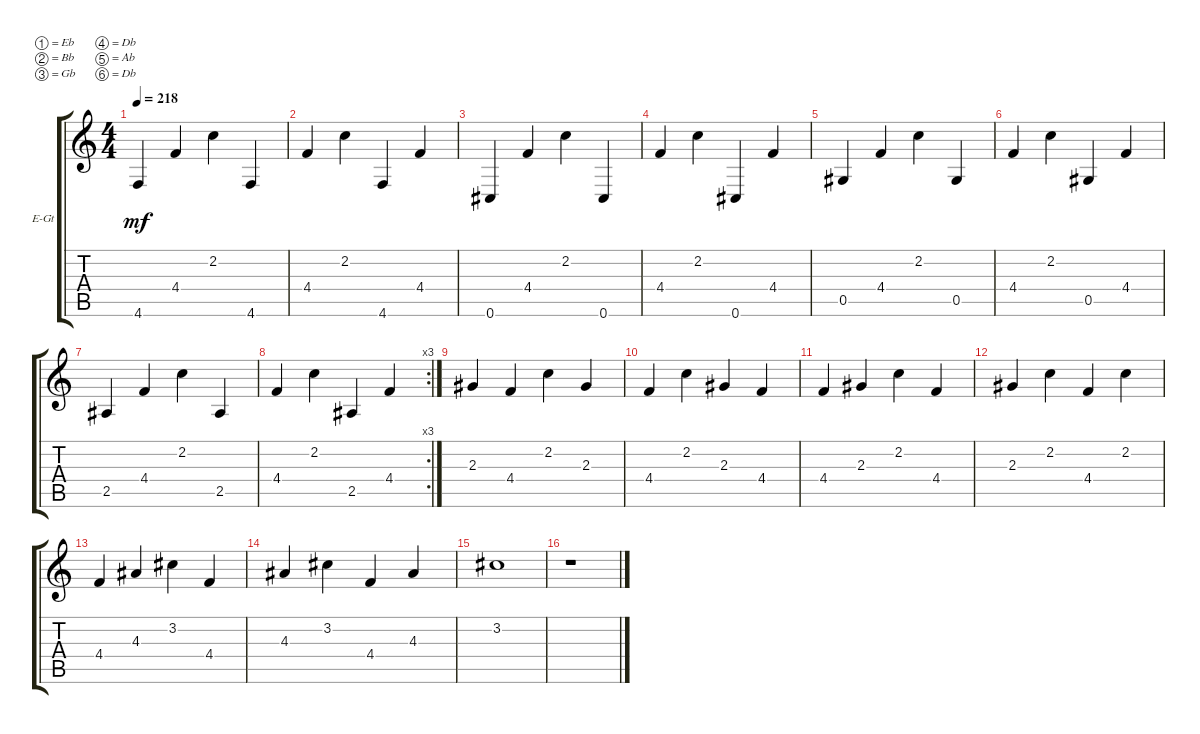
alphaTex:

\defaultSystemsLayout 4
\bracketExtendMode groupsimilarinstruments
\firstSystemTrackNameOrientation horizontal
\otherSystemsTrackNameOrientation horizontal
\track ("Electric Guitar 1" "E-Gt") {instrument distortionguitar}
\staff {score tabs}
\tuning (Eb4 Bb3 Gb3 Db3 Ab2 Db2)
\ts (4 4)
\tempo 218
\clef g2
\ks c
4.6.4{dy mf instrument distortionguitar} 4.4.4 2.2.4 4.6.4 |
4.4.4 2.2.4 4.6.4 4.4.4 |
0.6.4 4.4.4 2.2.4 0.6.4 |
4.4.4 2.2.4 0.6.4 4.4.4 |
0.5.4 4.4.4 2.2.4 0.5.4 |
4.4.4 2.2.4 0.5.4 4.4.4 |
2.5.4 4.4.4 2.2.4 2.5.4 |
\rc 3
4.4.4 2.2.4 2.5.4 4.4.4 |
2.3.4 4.4.4 2.2.4 2.3.4 |
4.4.4 2.2.4 2.3.4 4.4.4 |
4.4.4 2.3.4 2.2.4 4.4.4 |
2.3.4 2.2.4 4.4.4 2.2.4 |
4.4.4 4.3.4 3.2.4 4.4.4 |
4.3.4 3.2.4 4.4.4 4.3.4 |
3.2.1 |
r.1
